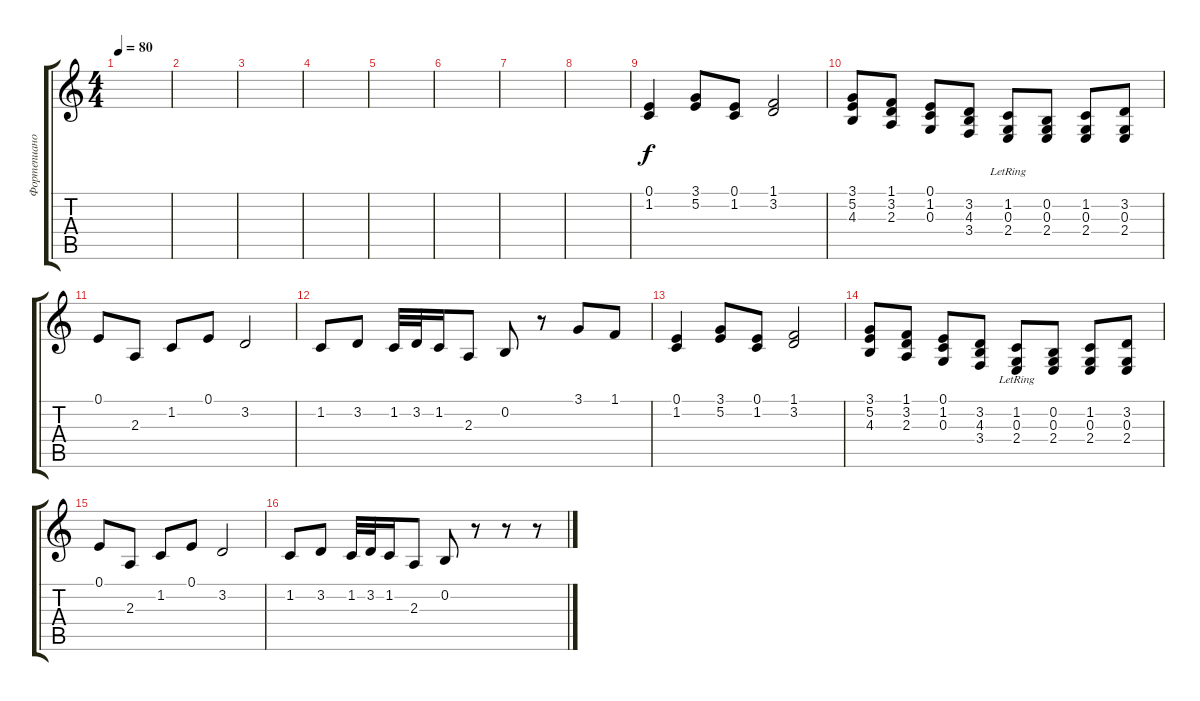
\track ("Фортепиано" "Фортепиано") {instrument electricgrandpiano}
\staff {score tabs}
\tuning (E4 B3 G3 D3 A2 E2) {hide}
\ts (4 4)
\tempo 80
\clef g2
\ks c
|
|
|
|
|
|
|
|
(0.1 1.2).4{dy f} (3.1 5.2).8 (0.1 1.2).8 (1.1 3.2).2 |
(3.1 5.2 4.3).8 (1.1 3.2 2.3).8 (0.1 1.2 0.3).8 (3.2 4.3 3.4).8 (1.2 0.3{lr} 2.4).8 (0.2 0.3 2.4).8 (1.2 0.3 2.4).8 (3.2 0.3 2.4).8 |
0.1.8 2.3.8 1.2.8 0.1.8 3.2.2 |
1.2.8 3.2.8 1.2.32 3.2.32 1.2.16 2.3.8 0.2.8 r.8 3.1.8 1.1.8 |
(0.1 1.2).4 (3.1 5.2).8 (0.1 1.2).8 (1.1 3.2).2 |
(3.1 5.2 4.3).8 (1.1 3.2 2.3).8 (0.1 1.2 0.3).8 (3.2 4.3 3.4).8 (1.2 0.3{lr} 2.4).8 (0.2 0.3 2.4).8 (1.2 0.3 2.4).8 (3.2 0.3 2.4).8 |
0.1.8 2.3.8 1.2.8 0.1.8 3.2.2 |
1.2.8 3.2.8 1.2.32 3.2.32 1.2.16 2.3.8 0.2.8 r.8 r.8 r.8
